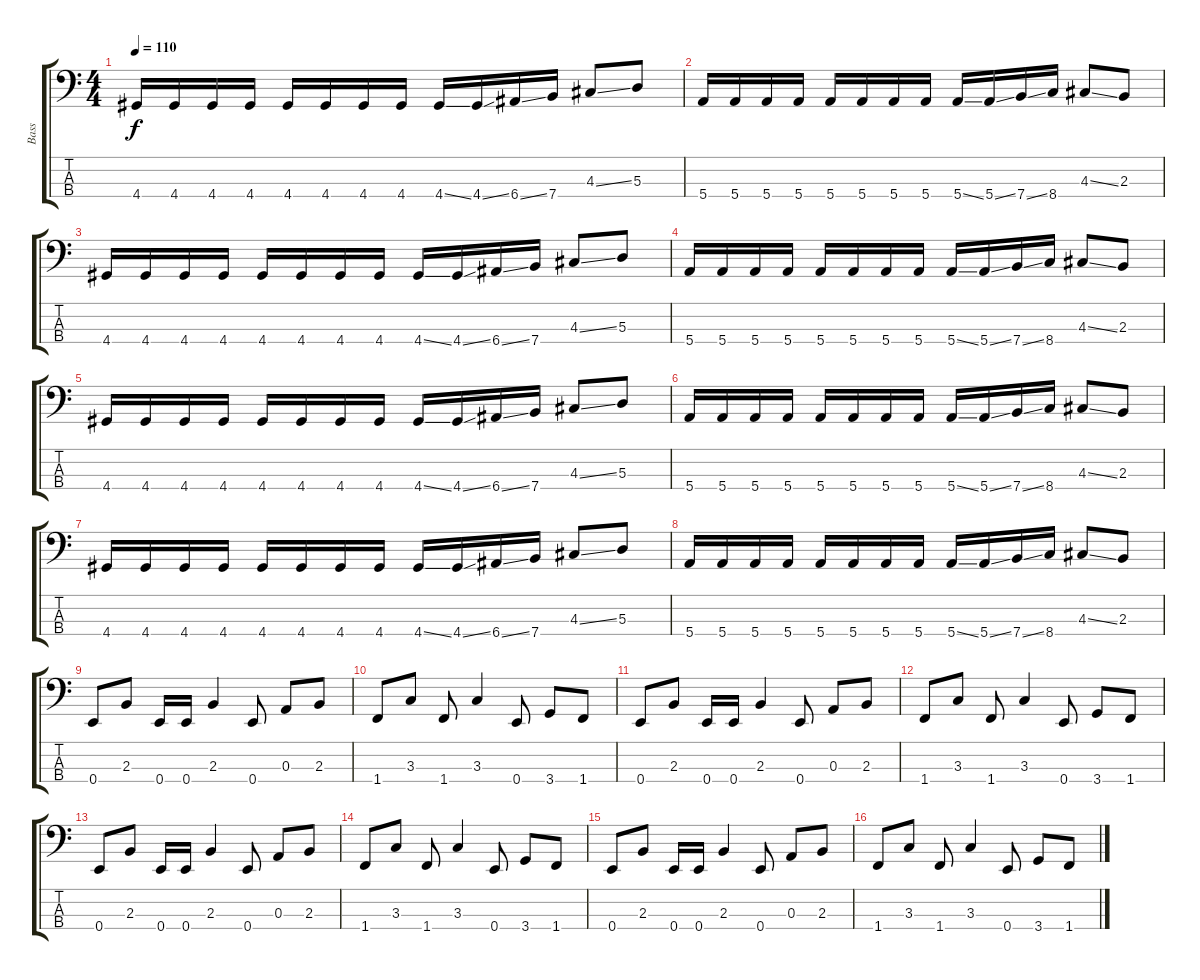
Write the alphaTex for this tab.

\track ("Bass" "Bass") {instrument electricbasspick}
\staff {score tabs}
\tuning (G2 D2 A1 E1) {hide}
\ts (4 4)
\tempo 110
\clef f4
\ks c
4.4.16{dy f} 4.4.16 4.4.16 4.4.16 4.4.16 4.4.16 4.4.16 4.4.16 4.4{ss}.16 4.4{ss}.16 6.4{ss}.16 7.4.16 4.3{ss}.8 5.3.8 |
5.4.16 5.4.16 5.4.16 5.4.16 5.4.16 5.4.16 5.4.16 5.4.16 5.4{ss}.16 5.4{ss}.16 7.4{ss}.16 8.4.16 4.3{ss}.8 2.3.8 |
4.4.16 4.4.16 4.4.16 4.4.16 4.4.16 4.4.16 4.4.16 4.4.16 4.4{ss}.16 4.4{ss}.16 6.4{ss}.16 7.4.16 4.3{ss}.8 5.3.8 |
5.4.16 5.4.16 5.4.16 5.4.16 5.4.16 5.4.16 5.4.16 5.4.16 5.4{ss}.16 5.4{ss}.16 7.4{ss}.16 8.4.16 4.3{ss}.8 2.3.8 |
4.4.16 4.4.16 4.4.16 4.4.16 4.4.16 4.4.16 4.4.16 4.4.16 4.4{ss}.16 4.4{ss}.16 6.4{ss}.16 7.4.16 4.3{ss}.8 5.3.8 |
5.4.16 5.4.16 5.4.16 5.4.16 5.4.16 5.4.16 5.4.16 5.4.16 5.4{ss}.16 5.4{ss}.16 7.4{ss}.16 8.4.16 4.3{ss}.8 2.3.8 |
4.4.16 4.4.16 4.4.16 4.4.16 4.4.16 4.4.16 4.4.16 4.4.16 4.4{ss}.16 4.4{ss}.16 6.4{ss}.16 7.4.16 4.3{ss}.8 5.3.8 |
5.4.16 5.4.16 5.4.16 5.4.16 5.4.16 5.4.16 5.4.16 5.4.16 5.4{ss}.16 5.4{ss}.16 7.4{ss}.16 8.4.16 4.3{ss}.8 2.3.8 |
0.4.8 2.3.8 0.4.16 0.4.16 2.3.4 0.4.8 0.3.8 2.3.8 |
1.4.8 3.3.8 1.4.8 3.3.4 0.4.8 3.4.8 1.4.8 |
0.4.8 2.3.8 0.4.16 0.4.16 2.3.4 0.4.8 0.3.8 2.3.8 |
1.4.8 3.3.8 1.4.8 3.3.4 0.4.8 3.4.8 1.4.8 |
0.4.8 2.3.8 0.4.16 0.4.16 2.3.4 0.4.8 0.3.8 2.3.8 |
1.4.8 3.3.8 1.4.8 3.3.4 0.4.8 3.4.8 1.4.8 |
0.4.8 2.3.8 0.4.16 0.4.16 2.3.4 0.4.8 0.3.8 2.3.8 |
1.4.8 3.3.8 1.4.8 3.3.4 0.4.8 3.4.8 1.4.8
